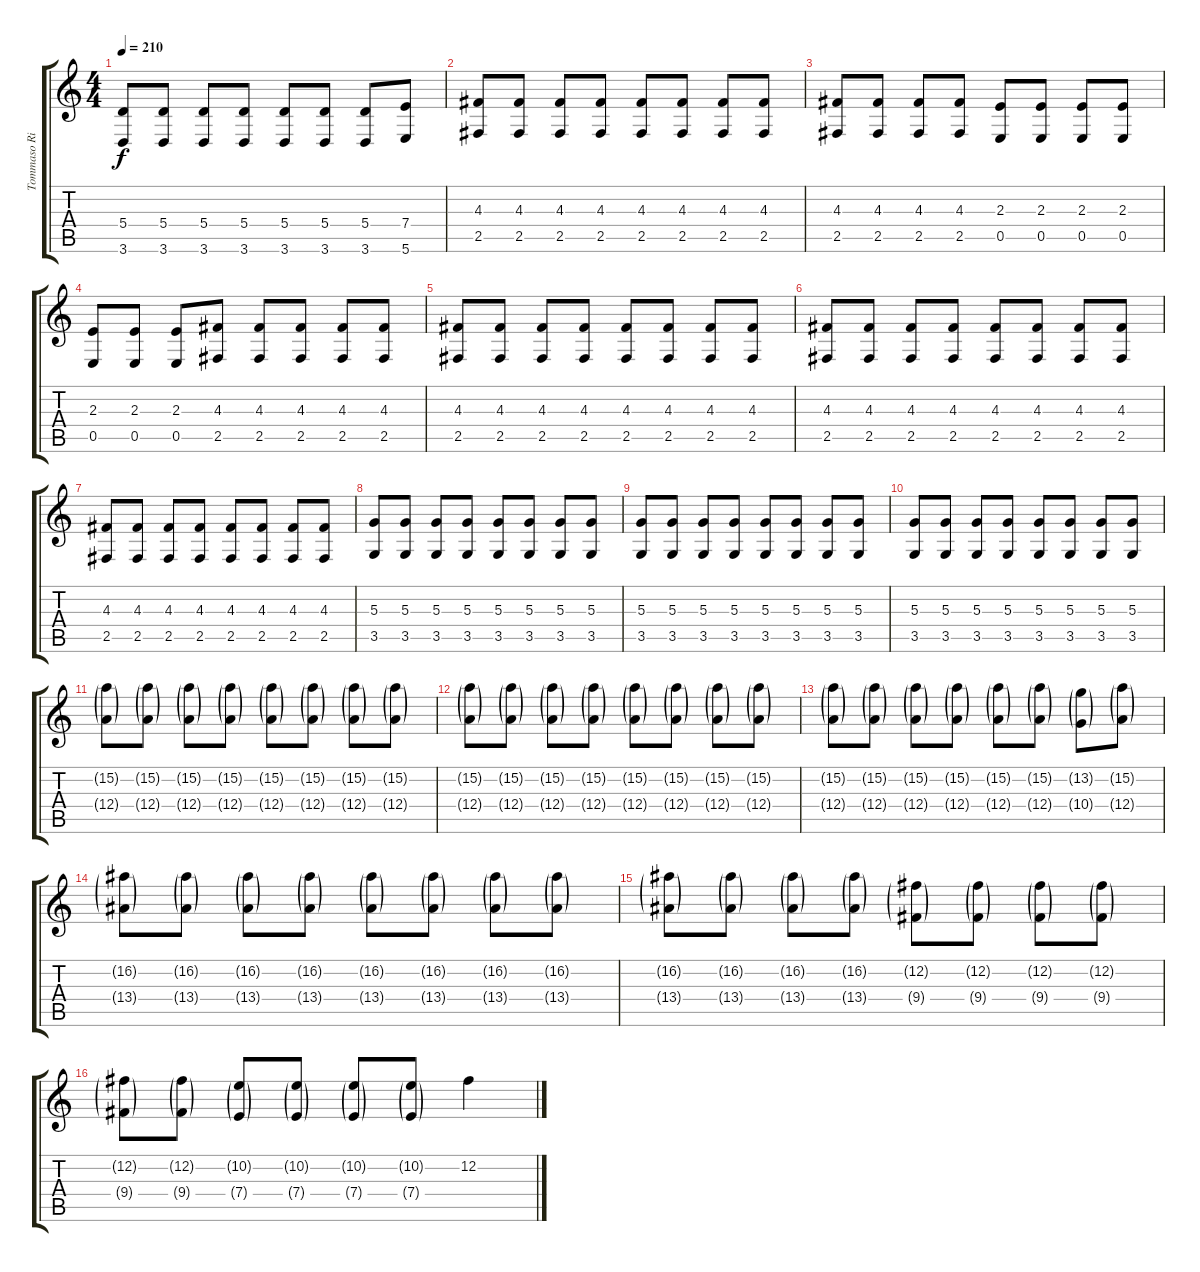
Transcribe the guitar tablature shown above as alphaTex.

\track ("Tommaso Ricardi" "Tommaso Ri") {instrument overdrivenguitar}
\staff {score tabs}
\tuning (B3 Gb3 D3 A2 E2 B1) {hide}
\ts (4 4)
\tempo 210
\clef g2
\ks c
(5.4 3.6).8{dy f} (5.4 3.6).8 (5.4 3.6).8 (5.4 3.6).8 (5.4 3.6).8 (5.4 3.6).8 (5.4 3.6).8 (7.4 5.6).8 |
(4.3 2.5).8 (4.3 2.5).8 (4.3 2.5).8 (4.3 2.5).8 (4.3 2.5).8 (4.3 2.5).8 (4.3 2.5).8 (4.3 2.5).8 |
(4.3 2.5).8 (4.3 2.5).8 (4.3 2.5).8 (4.3 2.5).8 (2.3 0.5).8 (2.3 0.5).8 (2.3 0.5).8 (2.3 0.5).8 |
(2.3 0.5).8 (2.3 0.5).8 (2.3 0.5).8 (4.3 2.5).8 (4.3 2.5).8 (4.3 2.5).8 (4.3 2.5).8 (4.3 2.5).8 |
(4.3 2.5).8 (4.3 2.5).8 (4.3 2.5).8 (4.3 2.5).8 (4.3 2.5).8 (4.3 2.5).8 (4.3 2.5).8 (4.3 2.5).8 |
(4.3 2.5).8 (4.3 2.5).8 (4.3 2.5).8 (4.3 2.5).8 (4.3 2.5).8 (4.3 2.5).8 (4.3 2.5).8 (4.3 2.5).8 |
(4.3 2.5).8 (4.3 2.5).8 (4.3 2.5).8 (4.3 2.5).8 (4.3 2.5).8 (4.3 2.5).8 (4.3 2.5).8 (4.3 2.5).8 |
(5.3 3.5).8 (5.3 3.5).8 (5.3 3.5).8 (5.3 3.5).8 (5.3 3.5).8 (5.3 3.5).8 (5.3 3.5).8 (5.3 3.5).8 |
(5.3 3.5).8 (5.3 3.5).8 (5.3 3.5).8 (5.3 3.5).8 (5.3 3.5).8 (5.3 3.5).8 (5.3 3.5).8 (5.3 3.5).8 |
(5.3 3.5).8 (5.3 3.5).8 (5.3 3.5).8 (5.3 3.5).8 (5.3 3.5).8 (5.3 3.5).8 (5.3 3.5).8 (5.3 3.5).8 |
(15.2{g} 12.4{g}).8 (15.2{g} 12.4{g}).8 (15.2{g} 12.4{g}).8 (15.2{g} 12.4{g}).8 (15.2{g} 12.4{g}).8 (15.2{g} 12.4{g}).8 (15.2{g} 12.4{g}).8 (15.2{g} 12.4{g}).8 |
(15.2{g} 12.4{g}).8 (15.2{g} 12.4{g}).8 (15.2{g} 12.4{g}).8 (15.2{g} 12.4{g}).8 (15.2{g} 12.4{g}).8 (15.2{g} 12.4{g}).8 (15.2{g} 12.4{g}).8 (15.2{g} 12.4{g}).8 |
(15.2{g} 12.4{g}).8 (15.2{g} 12.4{g}).8 (15.2{g} 12.4{g}).8 (15.2{g} 12.4{g}).8 (15.2{g} 12.4{g}).8 (15.2{g} 12.4{g}).8 (13.2{g} 10.4{g}).8 (15.2{g} 12.4{g}).8 |
(16.2{g} 13.4{g}).8 (16.2{g} 13.4{g}).8 (16.2{g} 13.4{g}).8 (16.2{g} 13.4{g}).8 (16.2{g} 13.4{g}).8 (16.2{g} 13.4{g}).8 (16.2{g} 13.4{g}).8 (16.2{g} 13.4{g}).8 |
(16.2{g} 13.4{g}).8 (16.2{g} 13.4{g}).8 (16.2{g} 13.4{g}).8 (16.2{g} 13.4{g}).8 (12.2{g} 9.4{g}).8 (12.2{g} 9.4{g}).8 (12.2{g} 9.4{g}).8 (12.2{g} 9.4{g}).8 |
(12.2{g} 9.4{g}).8 (12.2{g} 9.4{g}).8 (10.2{g} 7.4{g}).8 (10.2{g} 7.4{g}).8 (10.2{g} 7.4{g}).8 (10.2{g} 7.4{g}).8 12.2.4{volume 15 instrument distortionguitar}
